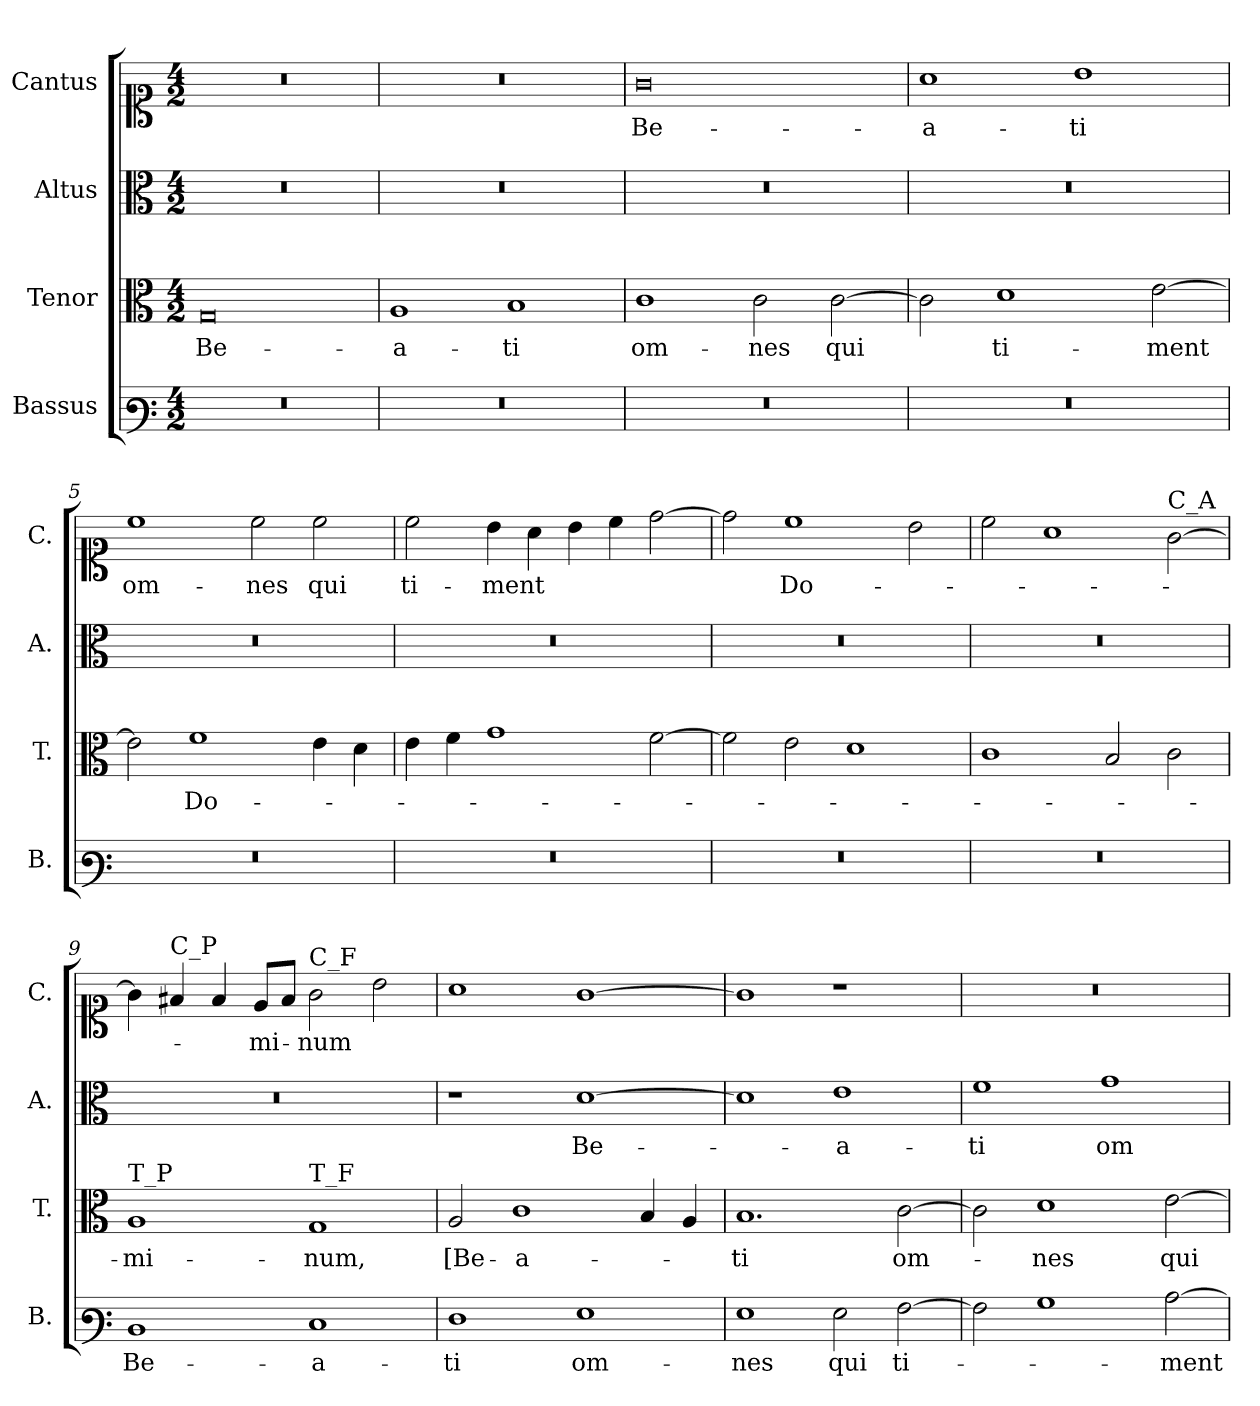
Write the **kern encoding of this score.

**kern	**text	**kern	**text	**kern	**text	**kern	**text
*part4	*part4	*part3	*part3	*part2	*part2	*part1	*part1
*staff4	*staff4	*staff3	*staff3	*staff2	*staff2	*staff1	*staff1
*I"Bassus	*	*I"Tenor	*	*I"Altus	*	*I"Cantus	*
*I'B.	*	*I'T.	*	*I'A.	*	*I'C.	*
*clefF3	*	*clefC3	*	*clefC3	*	*clefC1	*
*k[]	*	*k[]	*	*k[]	*	*k[]	*
*M4/2	*	*M4/2	*	*M4/2	*	*M4/2	*
=1	=1	=1	=1	=1	=1	=1	=1
!LO:N:vis=1	!	!	!	!LO:N:vis=1	!	!LO:N:vis=1	!
0r	.	0G	Be-	0r	.	0r	.
=2	=2	=2	=2	=2	=2	=2	=2
!LO:N:vis=1	!	!	!	!LO:N:vis=1	!	!LO:N:vis=1	!
0r	.	1A	-a-	0r	.	0r	.
.	.	1B	-ti	.	.	.	.
=3	=3	=3	=3	=3	=3	=3	=3
!LO:N:vis=1	!	!	!	!LO:N:vis=1	!	!	!
0r	.	1c	om-	0r	.	0g	Be-
.	.	2c\	-nes	.	.	.	.
.	.	[2c\	qui	.	.	.	.
=4	=4	=4	=4	=4	=4	=4	=4
!LO:N:vis=1	!	!	!	!LO:N:vis=1	!	!	!
0r	.	2c\]	.	0r	.	1a	-a-
.	.	1d	ti-	.	.	.	.
.	.	.	.	.	.	1b	-ti
.	.	[2e\	-ment	.	.	.	.
=5	=5	=5	=5	=5	=5	=5	=5
!LO:N:vis=1	!	!	!	!LO:N:vis=1	!	!	!
0r	.	2e\]	.	0r	.	1cc	om-
.	.	1f	Do-	.	.	.	.
.	.	.	.	.	.	2cc\	-nes
.	.	4e\	.	.	.	2cc\	qui
.	.	4d\	.	.	.	.	.
=6	=6	=6	=6	=6	=6	=6	=6
!LO:N:vis=1	!	!	!	!LO:N:vis=1	!	!	!
0r	.	4e\	.	0r	.	2cc\	ti-
.	.	4f\	.	.	.	.	.
.	.	1g	.	.	.	4b\	-ment
.	.	.	.	.	.	4a\	.
.	.	.	.	.	.	4b\	.
.	.	.	.	.	.	4cc\	.
.	.	[2f\	.	.	.	[2dd\	.
=7	=7	=7	=7	=7	=7	=7	=7
!LO:N:vis=1	!	!	!	!LO:N:vis=1	!	!	!
0r	.	2f\]	.	0r	.	2dd\]	.
.	.	2e\	.	.	.	1cc	Do-
.	.	1d	.	.	.	.	.
.	.	.	.	.	.	2b\	.
=8	=8	=8	=8	=8	=8	=8	=8
!LO:N:vis=1	!	!	!	!LO:N:vis=1	!	!	!
0r	.	1c	.	0r	.	2cc\	.
.	.	.	.	.	.	1a	.
.	.	2B/	.	.	.	.	.
!	!	!	!	!	!	!LO:TX:a:t=C_A	!
.	.	2c\	.	.	.	[2g\	.
=9	=9	=9	=9	=9	=9	=9	=9
!	!	!LO:TX:a:t=T_P	!	!	!	!	!
!	!	!	!	!LO:N:vis=1	!	!	!
1D	Be-	1A	-mi-	0r	.	4g\]	.
!	!	!	!	!	!	!LO:TX:a:t=C_P	!
.	.	.	.	.	.	4f#X/	.
.	.	.	.	.	.	4f#/	.
.	.	.	.	.	.	8e/L	-mi-
.	.	.	.	.	.	8f#/J	.
!	!	!	!	!	!	!LO:TX:a:t=C_F	!
!	!	!LO:TX:a:t=T_F	!	!	!	!	!
1E	-a-	1G	-num,	.	.	2g\	-num
.	.	.	.	.	.	2b\	.
=10	=10	=10	=10	=10	=10	=10	=10
1F	-ti	2A/	[Be-	1r	.	1a	.
.	.	1c	-a-	.	.	.	.
1G	om-	.	.	[1d	Be-	[1g	.
.	.	4B/	.	.	.	.	.
.	.	4A/	.	.	.	.	.
=11	=11	=11	=11	=11	=11	=11	=11
1G	-nes	1.B	-ti	1d]	.	1g]	.
2G\	qui	.	.	1e	-a-	1r	.
[2A\	ti-	[2c\	om-	.	.	.	.
=12	=12	=12	=12	=12	=12	=12	=12
!	!	!	!	!	!	!LO:N:vis=1	!
2A\]	.	2c\]	.	1f	-ti	0r	.
1B	.	1d	-nes	.	.	.	.
.	.	.	.	1g	om-	.	.
[2c\	-ment	[2e\	qui	.	.	.	.
=	=	=	=	=	=	=	=
*-	*-	*-	*-	*-	*-	*-	*-
